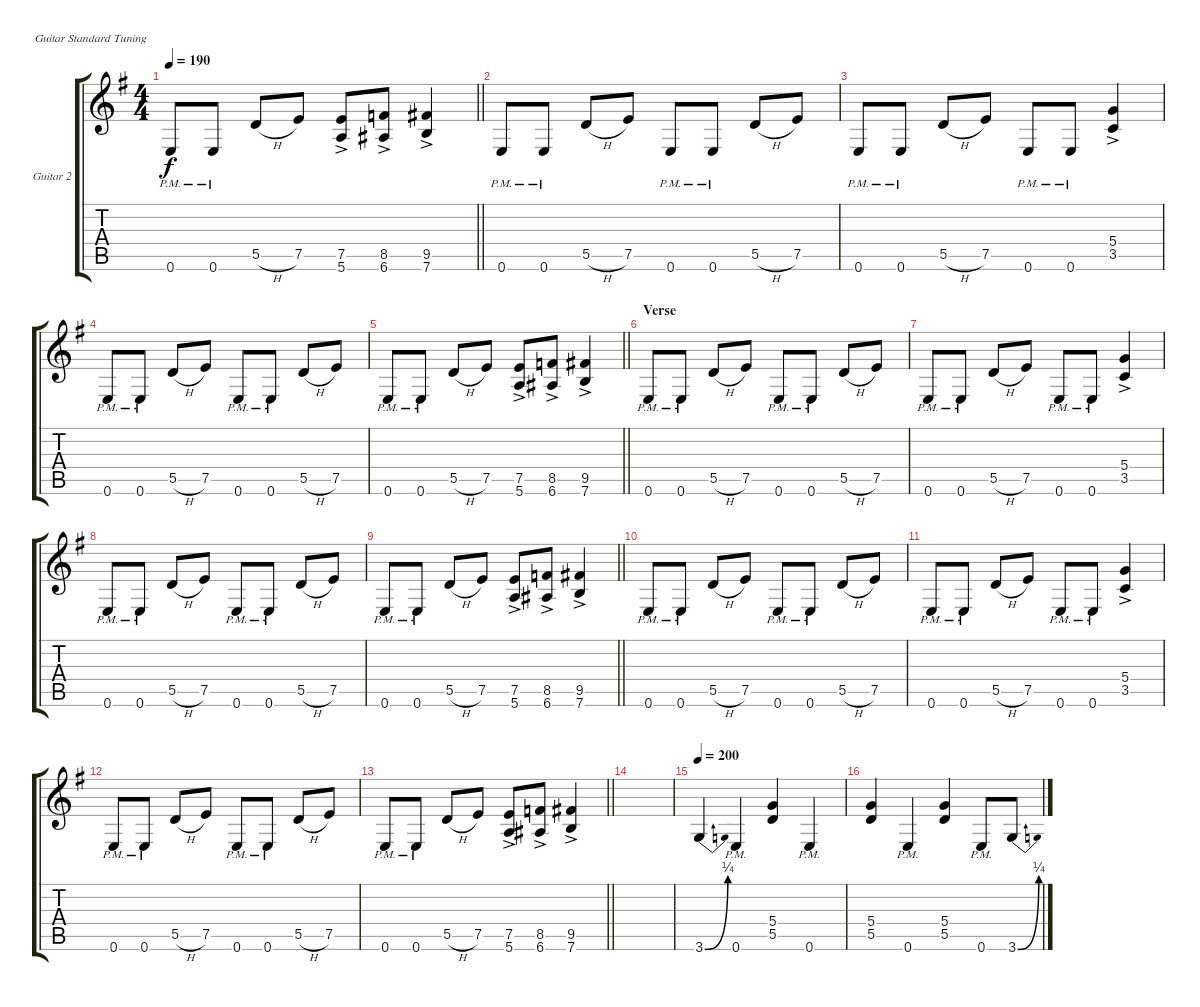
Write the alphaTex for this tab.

\bracketExtendMode groupsimilarinstruments
\firstSystemTrackNameOrientation horizontal
\otherSystemsTrackNameOrientation horizontal
\track ("Guitar 2" "Guitar 2") {instrument distortionguitar}
\staff {score tabs}
\tuning (E4 B3 G3 D3 A2 E2)
\ts (4 4)
\tempo 190
\clef g2
\barLineRight lightlight
\ks g
0.6{pm}.8{dy f} 0.6{pm}.8 5.5{h}.8 7.5.8 (7.5{ac} 5.6{ac}).8 (8.5{ac} 6.6{ac}).8 (9.5{ac} 7.6{ac}).4 |
0.6{pm}.8 0.6{pm}.8 5.5{h}.8 7.5.8 0.6{pm}.8 0.6{pm}.8 5.5{h}.8 7.5.8 |
0.6{pm}.8 0.6{pm}.8 5.5{h}.8 7.5.8 0.6{pm}.8 0.6{pm}.8 (5.4{ac} 3.5{ac}).4 |
0.6{pm}.8 0.6{pm}.8 5.5{h}.8 7.5.8 0.6{pm}.8 0.6{pm}.8 5.5{h}.8 7.5.8 |
\barLineRight lightlight
0.6{pm}.8 0.6{pm}.8 5.5{h}.8 7.5.8 (7.5{ac} 5.6{ac}).8 (8.5{ac} 6.6{ac}).8 (9.5{ac} 7.6{ac}).4 |
\section ("" "Verse")
0.6{pm}.8 0.6{pm}.8 5.5{h}.8 7.5.8 0.6{pm}.8 0.6{pm}.8 5.5{h}.8 7.5.8 |
0.6{pm}.8 0.6{pm}.8 5.5{h}.8 7.5.8 0.6{pm}.8 0.6{pm}.8 (5.4{ac} 3.5{ac}).4 |
0.6{pm}.8 0.6{pm}.8 5.5{h}.8 7.5.8 0.6{pm}.8 0.6{pm}.8 5.5{h}.8 7.5.8 |
\barLineRight lightlight
0.6{pm}.8 0.6{pm}.8 5.5{h}.8 7.5.8 (7.5{ac} 5.6{ac}).8 (8.5{ac} 6.6{ac}).8 (9.5{ac} 7.6{ac}).4 |
0.6{pm}.8 0.6{pm}.8 5.5{h}.8 7.5.8 0.6{pm}.8 0.6{pm}.8 5.5{h}.8 7.5.8 |
0.6{pm}.8 0.6{pm}.8 5.5{h}.8 7.5.8 0.6{pm}.8 0.6{pm}.8 (5.4{ac} 3.5{ac}).4 |
0.6{pm}.8 0.6{pm}.8 5.5{h}.8 7.5.8 0.6{pm}.8 0.6{pm}.8 5.5{h}.8 7.5.8 |
\barLineRight lightlight
0.6{pm}.8 0.6{pm}.8 5.5{h}.8 7.5.8 (7.5{ac} 5.6{ac}).8 (8.5{ac} 6.6{ac}).8 (9.5{ac} 7.6{ac}).4 |
|
\tempo 200
3.6{be (bend 0 0 60 1)}.4 0.6{pm}.4 (5.4 5.5).4 0.6{pm}.4 |
(5.4 5.5).4 0.6{pm}.4 (5.4 5.5).4 0.6{pm}.8 3.6{be (bend 0 0 60 1)}.8
